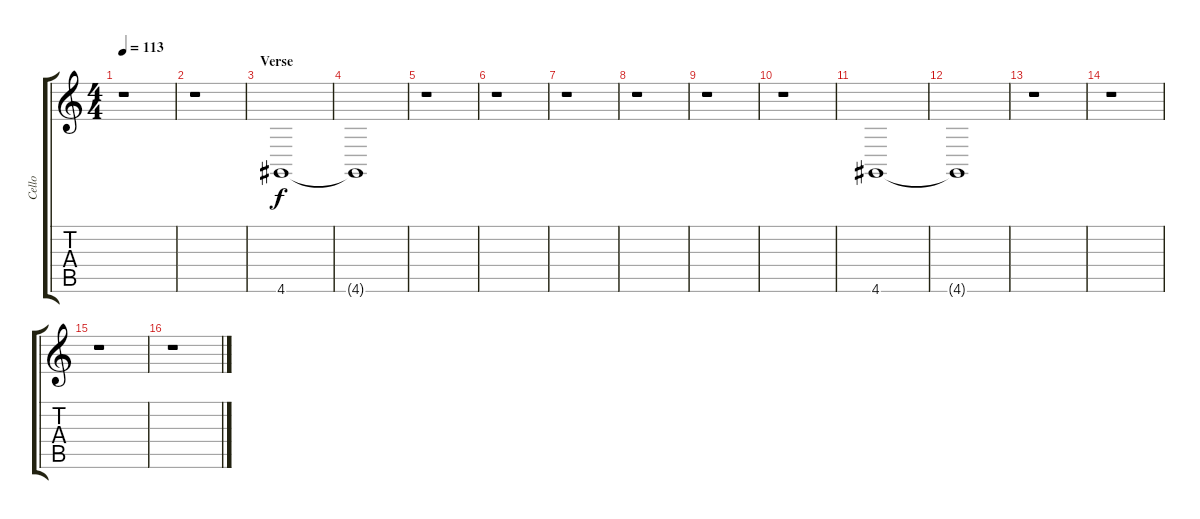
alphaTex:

\track ("Cello" "Cello") {instrument cello}
\staff {score tabs}
\tuning (E4 B3 G3 D3 A2 E2) {hide}
\ts (4 4)
\tempo 113
\clef g2
\ks c
r.1{dy f} |
r.1 |
\section ("" "Verse")
4.6.1 |
4.6{t}.1 |
r.1 |
r.1 |
r.1 |
r.1 |
r.1 |
r.1 |
4.6.1 |
4.6{t}.1 |
r.1 |
r.1 |
r.1 |
r.1
